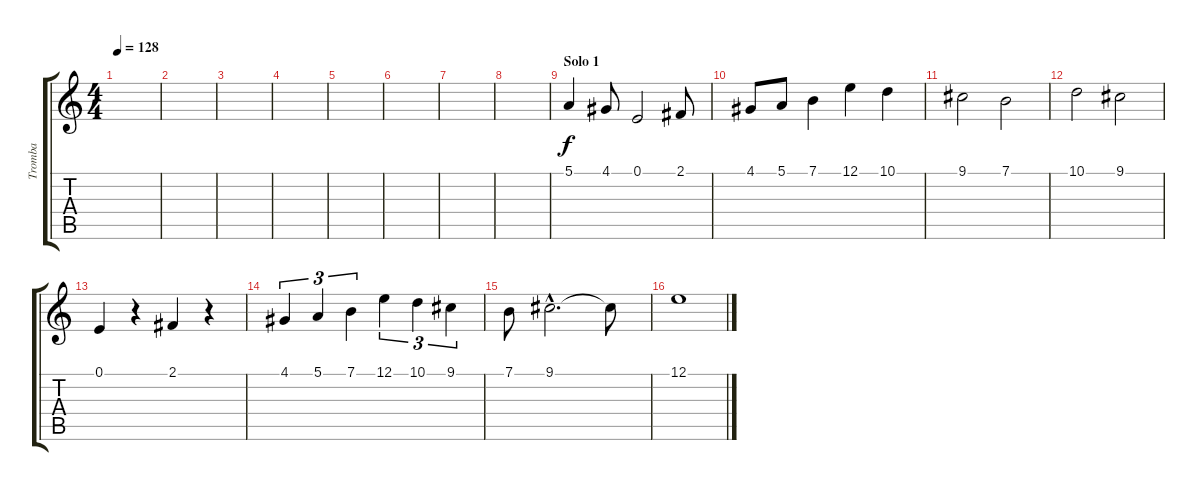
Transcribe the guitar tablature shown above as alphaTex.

\track ("Tromba" "Tromba") {instrument trumpet}
\staff {score tabs}
\tuning (E4 B3 G3 D3 A2 E2) {hide}
\ts (4 4)
\tempo 128
\clef g2
\ks c
|
|
|
|
|
|
|
|
\section ("" "Solo 1")
5.1.4 4.1.8 0.1.2 2.1.8 |
4.1.8 5.1.8 7.1.4 12.1.4 10.1.4 |
9.1.2 7.1.2 |
10.1.2 9.1.2 |
0.1.4 r.4 2.1.4 r.4 |
4.1.4{tu (3 2)} 5.1.4{tu (3 2)} 7.1.4{tu (3 2)} 12.1.4{tu (3 2)} 10.1.4{tu (3 2)} 9.1.4{tu (3 2)} |
7.1.8 9.1{hac}.2{d} 9.1{t}.8 |
12.1.1
